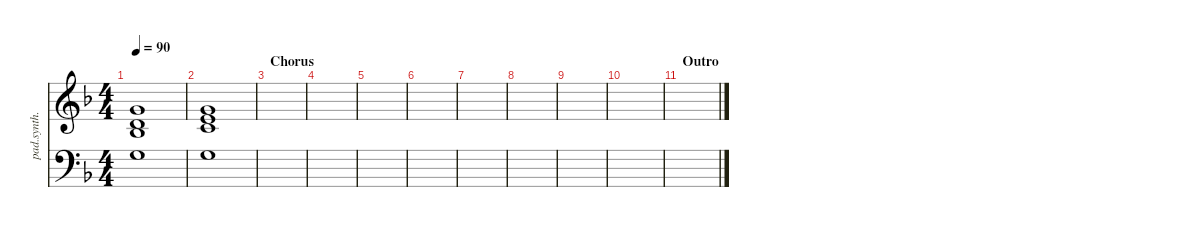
\defaultSystemsLayout 4
\hideDynamics
\bracketExtendMode nobrackets
\track ("Synthesizer" "pad.synth.") {instrument pad2warm}
\staff {score}
\tuning (E4 B3 G3 D3 A2 E2)
\ts (4 4)
\tempo 90
\clef g2
\ks f
(3.1{acc forcenatural} -2.1{acc forcenatural} -6.1{acc b}).1{dy mf} |
(3.1{acc forcenatural} 0.1{acc forcenatural} -4.1{acc forcenatural}).1 |
\section ("" "Chorus")
|
|
|
|
|
|
|
|
\section ("" "Outro")
|
|
|
|
|
\staff {score}
\tuning (G2 D2 A1 E1)
\clef f4
\ottava regular
\simile none
\ks f
12.1{acc forcenatural}.1{dy mf} |
12.1{acc forcenatural}.1 |
|
|
|
|
|
|
|
|
|
|
|
|
|
